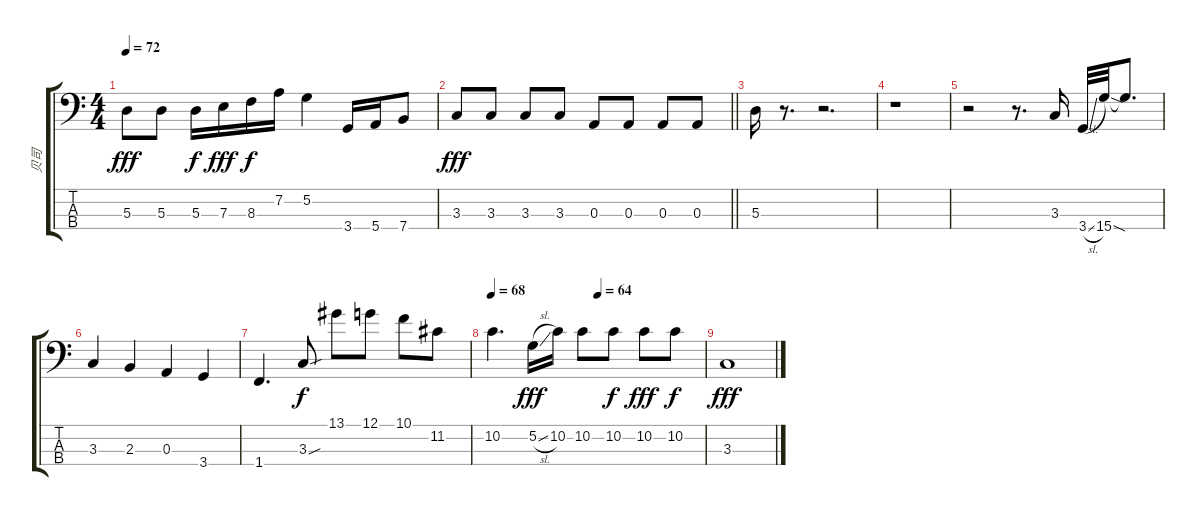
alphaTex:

\track ("贝司" "贝司") {instrument electricbassfinger}
\staff {score tabs}
\tuning (G2 D2 A1 E1) {hide}
\ts (4 4)
\tempo 72
\clef f4
\ks c
5.3.8{dy fff} 5.3.8 5.3.16{dy f} 7.3.16{dy fff} 8.3.16{dy f} 7.2.16 5.2.4 3.4.16 5.4.16 7.4.8 |
\barLineRight lightlight
3.3.8{dy fff} 3.3.8 3.3.8 3.3.8 0.3.8 0.3.8 0.3.8 0.3.8 |
5.3.16 r.8{d} r.2{d} |
r.1 |
r.2 r.8{d} 3.3.16 3.4{sl}.32 15.4{sod}.32 15.4{t}.8{d} |
3.3.4 2.3.4 0.3.4 3.4.4 |
1.4.4{d} 3.3{sou}.8{dy f} 13.1.8 12.1.8 10.1.8 11.2.8 |
\tempo 68
\tempo (64 0.5)
10.2.4{d} 5.2{sl}.16{dy fff} 10.2.16 10.2.8 10.2.8{dy f} 10.2.8{dy fff} 10.2.8{dy f} |
3.3.1{dy fff}
